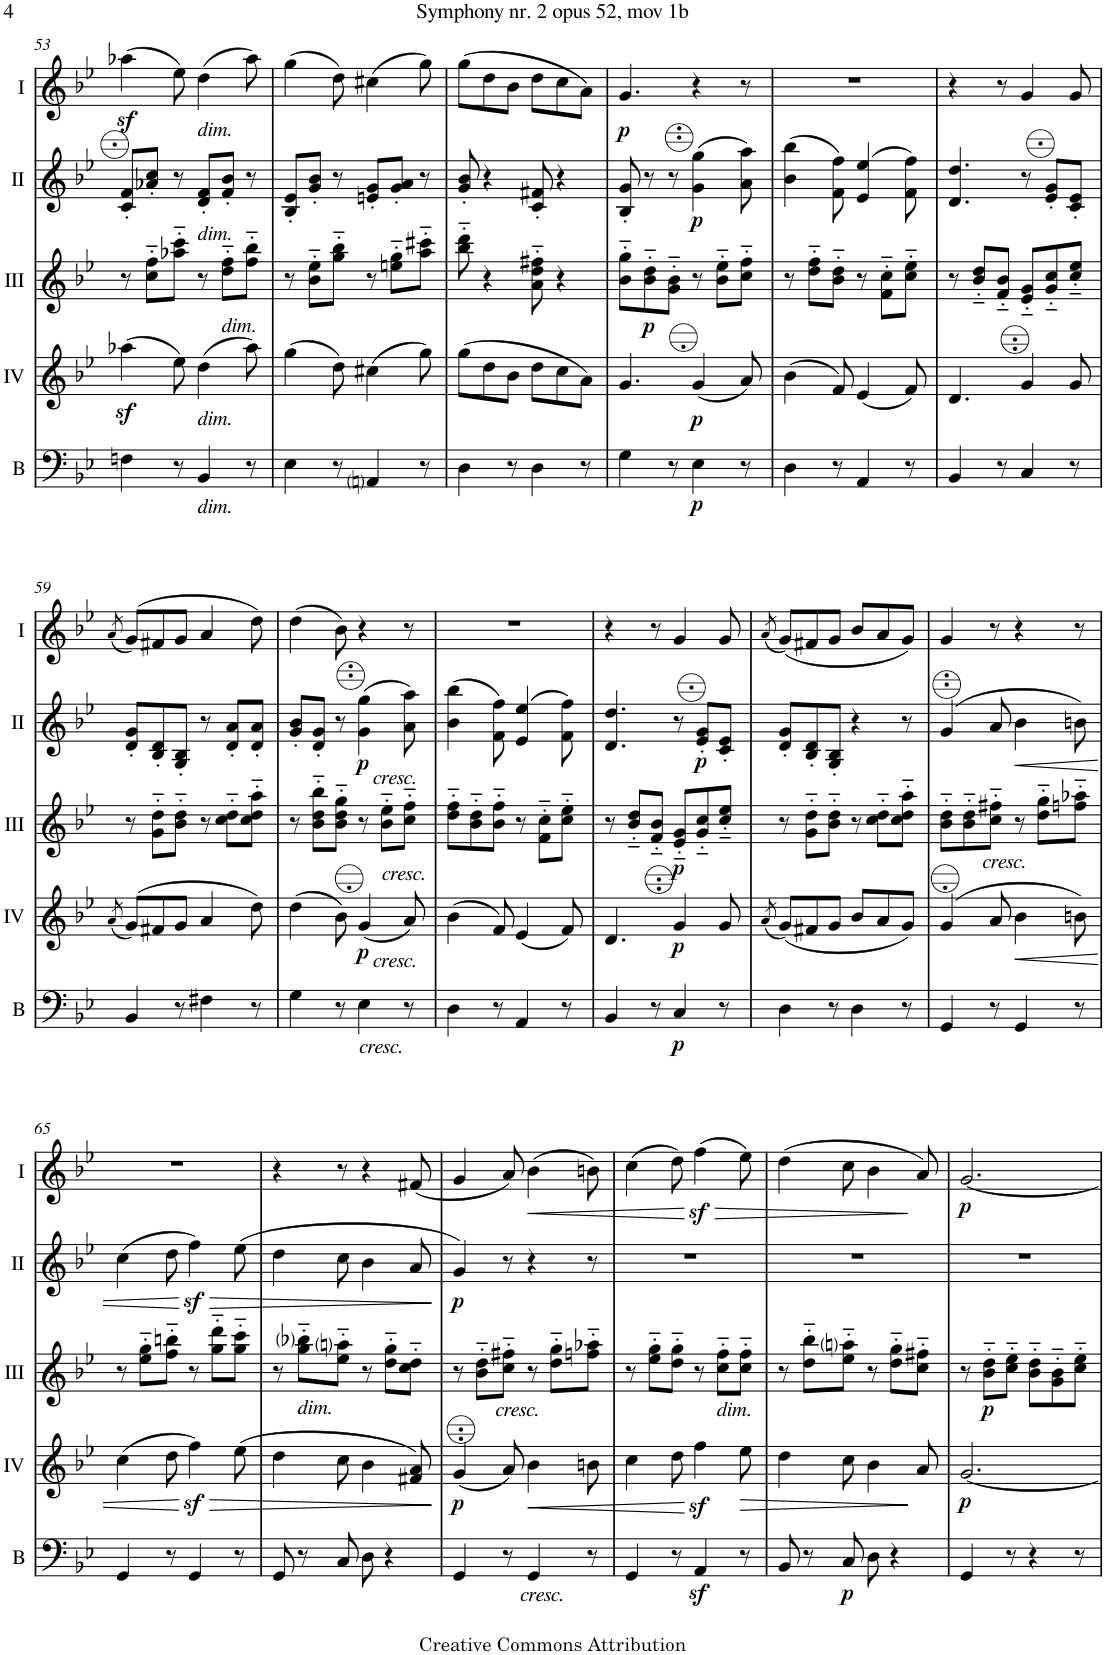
**kern	**dynam	**kern	**dynam	**kern	**dynam	**kern	**dynam	**kern	**dynam
*part5	*part5	*part4	*part4	*part3	*part3	*part2	*part2	*part1	*part1
*staff5	*staff5	*staff4	*staff4	*staff3	*staff3	*staff2	*staff2	*staff1	*staff1
*I"Bass	*	*I"Acc. 4	*	*I"Acc. 3	*	*I"Acc. 2	*	*I"Acc. 1	*
*I'B	*	*	*	*	*	*	*	*	*
!!LO:PB:g=z
*clefF4	*	*clefG2	*	*clefG2	*	*clefG2	*	*clefG2	*
*Trd7c12	*	*Trd7c12	*	*Trd7c12	*	*	*	*	*
*k[b-e-]	*	*k[b-e-]	*	*k[b-e-]	*	*k[b-e-]	*	*k[b-e-]	*
*M6/8	*	*M6/8	*	*M6/8	*	*M6/8	*	*M6/8	*
=53	=53	=53	=53	=53	=53	=53	=53	=53	=53
4Fn\	.	(4aa-Xz<\	.	8r	.	8c/' 8f/'L	.	(4aa-Xz<\	.
.	.	.	.	8cc\'~ 8ff\'~L	.	8a-X/' 8cc/'J	.	.	.
8r	.	8ee-\)	.	8aa-X\'~ 8ccc\'~J	.	8r	.	8ee-\)	.
!	!	!	!	!	!	!	!	!LO:TX:b:i:t=dim.	!
!	!	!	!	!	!	!LO:TX:b:i:t=dim.	!	!	!
!	!	!LO:TX:b:i:t=dim.	!	!	!	!	!	!	!
!LO:TX:b:i:t=dim.	!	!	!	!	!	!	!	!	!
4BB-/	.	(4dd\	.	8r	.	8d/' 8f/'L	.	(4dd\	.
!	!	!	!	!LO:TX:b:i:t=dim.	!	!	!	!	!
.	.	.	.	8dd\'~ 8ff\'~L	.	8f/' 8b-/'J	.	.	.
8r	.	8aa-\)	.	8ff\'~ 8bb-\'~J	.	8r	.	8aa-\)	.
=54	=54	=54	=54	=54	=54	=54	=54	=54	=54
4E-\	.	(4gg\	.	8r	.	8B-/' 8e-/'L	.	(4gg\	.
.	.	.	.	8b-\'~ 8ee-\'~L	.	8g/' 8b-/'J	.	.	.
8r	.	8dd\)	.	8gg\'~ 8bb-\'~J	.	8r	.	8dd\)	.
4AAni/	.	(4cc#X\	.	8r	.	8en/' 8g/'L	.	(4cc#X\	.
.	.	.	.	8een\'~ 8gg\'~L	.	8g/' 8a/'J	.	.	.
8r	.	8gg\)	.	8aa\'~ 8ccc#X\'~J	.	8r	.	8gg\)	.
=55	=55	=55	=55	=55	=55	=55	=55	=55	=55
4D\	.	(8gg\L	.	8bb-\'~ 8ddd\'~	.	8g/' 8b-/'	.	(8gg\L	.
.	.	8dd\	.	4r	.	4r	.	8dd\	.
8r	.	8b-\J	.	.	.	.	.	8b-\J	.
4D\	.	8dd\L	.	8a\'~ 8dd\'~ 8ff#X\'~	.	8c/' 8f#X/'	.	8dd\L	.
.	.	8cc\	.	4r	.	4r	.	8cc\	.
8r	.	8a\J)	.	.	.	.	.	8a\J)	.
=56	=56	=56	=56	=56	=56	=56	=56	=56	=56
!	!	!	!	!	!	!	!	!	!LO:DY:b
4G\	.	4.g/	.	8b-\'~ 8gg\'~L	.	8B-/' 8g/'	.	4.g/	p
!	!	!	!	!	!LO:DY:b	!	!	!	!
.	.	.	.	8b-\'~ 8dd\'~	p	8r	.	.	.
8r	.	.	.	8g\'~ 8b-\'~J	.	8r	.	.	.
!	!LO:DY:b	!	!LO:DY:b	!	!	!	!LO:DY:b	!	!
4E-\	p	(4g/	p	8r	.	(4g\ 4gg\	p	4r	.
.	.	.	.	8b-\'~ 8ee-\'~L	.	.	.	.	.
8r	.	8a/)	.	8cc\'~ 8ff\'~J	.	8a\ 8aa\)	.	8r	.
=57	=57	=57	=57	=57	=57	=57	=57	=57	=57
4D\	.	(4b-\	.	8r	.	(4b-\ 4bb-\	.	2.r	.
.	.	.	.	8dd\'~ 8ff\'~L	.	.	.	.	.
8r	.	8f/)	.	8b-\'~ 8dd\'~J	.	8f\ 8ff\)	.	.	.
4AA/	.	(4e-/	.	8r	.	(4e-/ 4ee-/	.	.	.
.	.	.	.	8f\'~ 8cc\'~L	.	.	.	.	.
8r	.	8f/)	.	8cc\'~ 8ee-\'~J	.	8f\ 8ff\)	.	.	.
=58	=58	=58	=58	=58	=58	=58	=58	=58	=58
4BB-/	.	4.d/	.	8r	.	4.d/ 4.dd/	.	4r	.
.	.	.	.	8b-/'~ 8dd/'~L	.	.	.	.	.
8r	.	.	.	8f/'~ 8b-/'~J	.	.	.	8r	.
4C/	.	4g/	.	8e-/'~ 8g/'~L	.	8r	.	4g/	.
.	.	.	.	8g/'~ 8cc/'~	.	8e-/' 8g/'L	.	.	.
8r	.	8g/	.	8cc/'~ 8ee-/'~J	.	8c/' 8e-/'J	.	8g/	.
!!LO:LB:g=z
=59	=59	=59	=59	=59	=59	=59	=59	=59	=59
.	.	(8qa/	.	.	.	.	.	(8qa/	.
4BB-/	.	(8g/L)	.	8r	.	8d/' 8g/'L	.	(8g/L)	.
.	.	8f#X/	.	8g\'~ 8dd\'~L	.	8B-/' 8d/'	.	8f#X/	.
8r	.	8g/J	.	8b-\'~ 8dd\'~J	.	8G/' 8B-/'J	.	8g/J	.
4F#X\	.	4a/	.	8r	.	8r	.	4a/	.
.	.	.	.	8cc\'~ 8dd\'~L	.	8d/' 8a/'L	.	.	.
8r	.	8dd\)	.	8cc\'~ 8dd\'~ 8aa\'~J	.	8d/' 8a/'J	.	8dd\)	.
=60	=60	=60	=60	=60	=60	=60	=60	=60	=60
4G\	.	(4dd\	.	8r	.	8g/' 8b-/'L	.	(4dd\	.
.	.	.	.	8b-\'~ 8dd\'~ 8bb-\'~L	.	8d/' 8g/'J	.	.	.
8r	.	8b-\)	.	8b-\'~ 8dd\'~ 8gg\'~J	.	8r	.	8b-\)	.
!	!	!	!	!	!	!LO:TX:b:i:t=cresc.	!	!	!
!	!	!LO:TX:b:i:t=cresc.	!	!	!	!	!	!	!
!LO:TX:b:i:t=cresc.	!	!	!	!	!	!	!	!	!
!	!	!	!LO:DY:b	!	!	!	!LO:DY:b	!	!
4E-\	.	(4g/	p	8r	.	(4g\ 4gg\	p	4r	.
!	!	!	!	!LO:TX:b:i:t=cresc.	!	!	!	!	!
.	.	.	.	8b-\'~ 8ee-\'~L	.	.	.	.	.
8r	.	8a/)	.	8cc\'~ 8ff\'~J	.	8a\ 8aa\)	.	8r	.
=61	=61	=61	=61	=61	=61	=61	=61	=61	=61
4D\	.	(4b-\	.	8dd\'~ 8ff\'~L	.	(4b-\ 4bb-\	.	2.r	.
.	.	.	.	8b-\'~ 8dd\'~	.	.	.	.	.
8r	.	8f/)	.	8b-\'~ 8ff\'~J	.	8f\ 8ff\)	.	.	.
4AA/	.	(4e-/	.	8r	.	(4e-/ 4ee-/	.	.	.
.	.	.	.	8f\'~ 8cc\'~L	.	.	.	.	.
8r	.	8f/)	.	8cc\'~ 8ee-\'~J	.	8f\ 8ff\)	.	.	.
=62	=62	=62	=62	=62	=62	=62	=62	=62	=62
4BB-/	.	4.d/	.	8r	.	4.d/ 4.dd/	.	4r	.
.	.	.	.	8b-/'~ 8dd/'~L	.	.	.	.	.
8r	.	.	.	8f/'~ 8b-/'~J	.	.	.	8r	.
!	!LO:DY:b	!	!LO:DY:b	!	!LO:DY:b	!	!	!	!
4C/	p	4g/	p	8e-/'~ 8g/'~L	p	8r	.	4g/	.
!	!	!	!	!	!	!	!LO:DY:b	!	!
.	.	.	.	8g/'~ 8cc/'~	.	8e-/' 8g/'L	p	.	.
8r	.	8g/	.	8cc/'~ 8ee-/'~J	.	8c/' 8e-/'J	.	8g/	.
=63	=63	=63	=63	=63	=63	=63	=63	=63	=63
.	.	(8qa/	.	.	.	.	.	(8qa/	.
4D\	.	(8g/L)	.	8r	.	8d/' 8g/'L	.	(8g/L)	.
.	.	8f#X/	.	8g\'~ 8dd\'~L	.	8B-/' 8d/'	.	8f#X/	.
8r	.	8g/J	.	8b-\'~ 8dd\'~J	.	8G/' 8B-/'J	.	8g/J	.
4D\	.	8b-/L	.	8r	.	4r	.	8b-/L	.
.	.	8a/	.	8cc\'~ 8dd\'~L	.	.	.	8a/	.
8r	.	8g/J)	.	8cc\'~ 8dd\'~ 8aa\'~J	.	8r	.	8g/J)	.
=64	=64	=64	=64	=64	=64	=64	=64	=64	=64
4GG/	.	(4g/	.	8b-\'~ 8dd\'~L	.	(4g/	.	4g/	.
.	.	.	.	8b-\'~ 8dd\'~	.	.	.	.	.
!	!	!	!	!LO:TX:b:i:t=cresc.	!	!	!	!	!
8r	.	8a/	.	8cc\'~ 8ff#X\'~J	.	8a/	.	8r	.
!	!	!	!LO:HP:b	!	!	!	!LO:HP:b	!	!
4GG/	.	4b-\	<	8r	.	4b-\	<	4r	.
.	.	.	.	8dd\'~ 8gg\'~L	.	.	.	.	.
8r	.	8bn\)	.	8ffn\'~ 8aa-X\'~J	.	8bn\)	.	8r	.
!!LO:LB:g=z
=65	=65	=65	=65	=65	=65	=65	=65	=65	=65
4GG/	.	(4cc\	.	8r	.	(4cc\	.	2.r	.
.	.	.	.	8ee-\'~ 8gg\'~L	.	.	.	.	.
8r	.	8dd\	.	8ff\'~ 8bbn\'~J	.	8dd\	.	.	.
!	!	!	!LO:HP:n=1:b	!	!	!	!LO:HP:n=1:b	!	!
4GG/	.	4ffz<\)	[ >	8r	.	4ffz<\)	[ >	.	.
.	.	.	.	8gg\'~ 8ddd\'~L	.	.	.	.	.
8r	.	(8ee-\	.	8gg\'~ 8ccc\'~J	.	(8ee-\	.	.	.
=66	=66	=66	=66	=66	=66	=66	=66	=66	=66
8GG/	.	4dd\	.	8r	.	4dd\	.	4r	.
!	!	!	!	!LO:TX:b:i:t=dim.	!	!	!	!	!
8r	.	.	.	8gg\'~ 8bb-i\'~L	.	.	.	.	.
8C/	.	8cc\	.	8ee-\'~ 8aani\'~J	.	8cc\	.	8r	.
8D\	.	4b-\	.	8r	.	4b-\	.	4r	.
4r	.	.	.	8dd\'~ 8gg\'~L	.	.	.	.	.
.	.	8f#X/ 8a/)	.	8cc\'~ 8dd\'~J	.	8a/	.	(8f#X/	.
.	.	.	]	.	.	.	]	.	.
=67	=67	=67	=67	=67	=67	=67	=67	=67	=67
!	!	!	!LO:DY:b	!	!	!	!LO:DY:b	!	!
4GG/	.	(4g/	p	8r	.	4g/)	p	4g/	.
.	.	.	.	8b-\'~ 8dd\'~L	.	.	.	.	.
!	!	!	!	!LO:TX:b:i:t=cresc.	!	!	!	!	!
8r	.	8a/)	.	8cc\'~ 8ff#X\'~J	.	8r	.	8a/)	.
!LO:TX:b:i:t=cresc.	!	!	!	!	!	!	!	!	!
!	!	!	!LO:HP:b	!	!	!	!	!	!LO:HP:b
4GG/	.	4b-\	<	8r	.	4r	.	(4b-\	<
.	.	.	.	8dd\'~ 8gg\'~L	.	.	.	.	.
8r	.	8bn\	.	8ffn\'~ 8aa-X\'~J	.	8r	.	8bn\)	.
=68	=68	=68	=68	=68	=68	=68	=68	=68	=68
4GG/	.	4cc\	.	8r	.	2.r	.	(4cc\	.
.	.	.	.	8ee-\'~ 8gg\'~L	.	.	.	.	.
8r	.	8dd\	.	8dd\'~ 8gg\'~J	.	.	.	8dd\)	.
!	!	!	!	!	!	!	!	!	!LO:HP:n=1:b
4AAz</	.	4ffz<\	[	8r	.	.	.	(4ffz<\	[ >
!	!	!	!	!LO:TX:b:i:t=dim.	!	!	!	!	!
.	.	.	.	8cc\'~ 8ff\'~L	.	.	.	.	.
!	!	!	!LO:HP:b	!	!	!	!	!	!
8r	.	8ee-\	>	8cc\'~ 8ff\'~J	.	.	.	8ee-\)	.
=69	=69	=69	=69	=69	=69	=69	=69	=69	=69
8BB-/	.	4dd\	.	8r	.	2.r	.	(4dd\	.
8r	.	.	.	8dd\'~ 8bb-\'~L	.	.	.	.	.
!	!LO:DY:b	!	!	!	!	!	!	!	!
8C/	p	8cc\	.	8ee-\'~ 8aani\'~J	.	.	.	8cc\	.
8D\	.	4b-\	.	8r	.	.	.	4b-\	.
4r	.	.	.	8dd\'~ 8gg\'~L	.	.	.	.	.
.	.	8a/	]	8cc\'~ 8ff#X\'~J	.	.	.	8a/)	]
=70	=70	=70	=70	=70	=70	=70	=70	=70	=70
!	!	!	!LO:DY:b	!	!	!	!	!	!LO:DY:b
4GG/	.	[2.g/	p	8r	.	2.r	.	[2.g/	p
!	!	!	!	!	!LO:DY:b	!	!	!	!
.	.	.	.	8b-\'~ 8dd\'~L	p	.	.	.	.
8r	.	.	.	8cc\'~ 8ee-\'~J	.	.	.	.	.
4r	.	.	.	8b-\'~ 8dd\'~L	.	.	.	.	.
.	.	.	.	8g\'~ 8b-\'~	.	.	.	.	.
8r	.	.	.	8cc\'~ 8ee-\'~J	.	.	.	.	.
=	=	=	=	=	=	=	=	=	=
*-	*-	*-	*-	*-	*-	*-	*-	*-	*-
